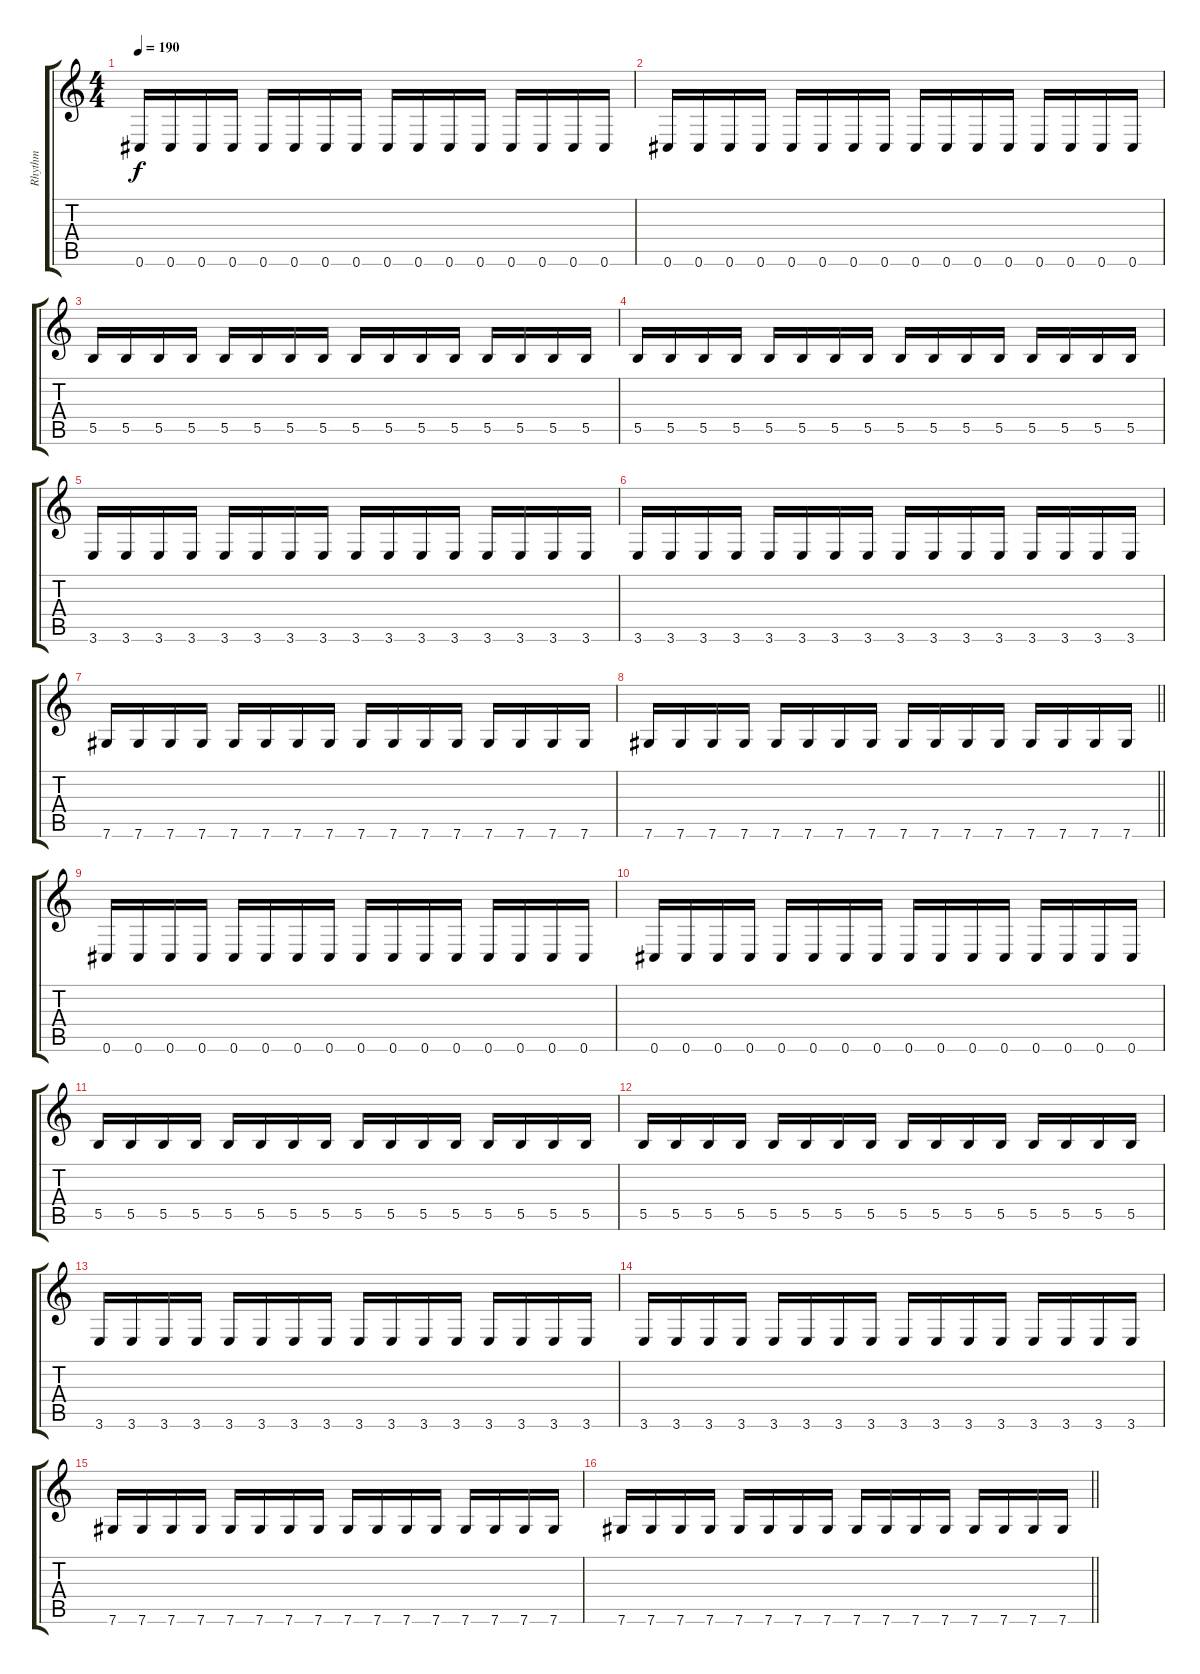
\track ("Rhythm" "Rhythm") {instrument distortionguitar}
\staff {score tabs}
\tuning (Db4 Ab3 E3 B2 Gb2 Db2) {hide}
\ts (4 4)
\tempo 190
\clef g2
\ks c
0.6.16{dy f} 0.6.16 0.6.16 0.6.16 0.6.16 0.6.16 0.6.16 0.6.16 0.6.16 0.6.16 0.6.16 0.6.16 0.6.16 0.6.16 0.6.16 0.6.16 |
0.6.16 0.6.16 0.6.16 0.6.16 0.6.16 0.6.16 0.6.16 0.6.16 0.6.16 0.6.16 0.6.16 0.6.16 0.6.16 0.6.16 0.6.16 0.6.16 |
5.5.16 5.5.16 5.5.16 5.5.16 5.5.16 5.5.16 5.5.16 5.5.16 5.5.16 5.5.16 5.5.16 5.5.16 5.5.16 5.5.16 5.5.16 5.5.16 |
5.5.16 5.5.16 5.5.16 5.5.16 5.5.16 5.5.16 5.5.16 5.5.16 5.5.16 5.5.16 5.5.16 5.5.16 5.5.16 5.5.16 5.5.16 5.5.16 |
3.6.16 3.6.16 3.6.16 3.6.16 3.6.16 3.6.16 3.6.16 3.6.16 3.6.16 3.6.16 3.6.16 3.6.16 3.6.16 3.6.16 3.6.16 3.6.16 |
3.6.16 3.6.16 3.6.16 3.6.16 3.6.16 3.6.16 3.6.16 3.6.16 3.6.16 3.6.16 3.6.16 3.6.16 3.6.16 3.6.16 3.6.16 3.6.16 |
7.6.16 7.6.16 7.6.16 7.6.16 7.6.16 7.6.16 7.6.16 7.6.16 7.6.16 7.6.16 7.6.16 7.6.16 7.6.16 7.6.16 7.6.16 7.6.16 |
\barLineRight lightlight
7.6.16 7.6.16 7.6.16 7.6.16 7.6.16 7.6.16 7.6.16 7.6.16 7.6.16 7.6.16 7.6.16 7.6.16 7.6.16 7.6.16 7.6.16 7.6.16 |
0.6.16 0.6.16 0.6.16 0.6.16 0.6.16 0.6.16 0.6.16 0.6.16 0.6.16 0.6.16 0.6.16 0.6.16 0.6.16 0.6.16 0.6.16 0.6.16 |
0.6.16 0.6.16 0.6.16 0.6.16 0.6.16 0.6.16 0.6.16 0.6.16 0.6.16 0.6.16 0.6.16 0.6.16 0.6.16 0.6.16 0.6.16 0.6.16 |
5.5.16 5.5.16 5.5.16 5.5.16 5.5.16 5.5.16 5.5.16 5.5.16 5.5.16 5.5.16 5.5.16 5.5.16 5.5.16 5.5.16 5.5.16 5.5.16 |
5.5.16 5.5.16 5.5.16 5.5.16 5.5.16 5.5.16 5.5.16 5.5.16 5.5.16 5.5.16 5.5.16 5.5.16 5.5.16 5.5.16 5.5.16 5.5.16 |
3.6.16 3.6.16 3.6.16 3.6.16 3.6.16 3.6.16 3.6.16 3.6.16 3.6.16 3.6.16 3.6.16 3.6.16 3.6.16 3.6.16 3.6.16 3.6.16 |
3.6.16 3.6.16 3.6.16 3.6.16 3.6.16 3.6.16 3.6.16 3.6.16 3.6.16 3.6.16 3.6.16 3.6.16 3.6.16 3.6.16 3.6.16 3.6.16 |
7.6.16 7.6.16 7.6.16 7.6.16 7.6.16 7.6.16 7.6.16 7.6.16 7.6.16 7.6.16 7.6.16 7.6.16 7.6.16 7.6.16 7.6.16 7.6.16 |
\barLineRight lightlight
7.6.16 7.6.16 7.6.16 7.6.16 7.6.16 7.6.16 7.6.16 7.6.16 7.6.16 7.6.16 7.6.16 7.6.16 7.6.16 7.6.16 7.6.16 7.6.16
